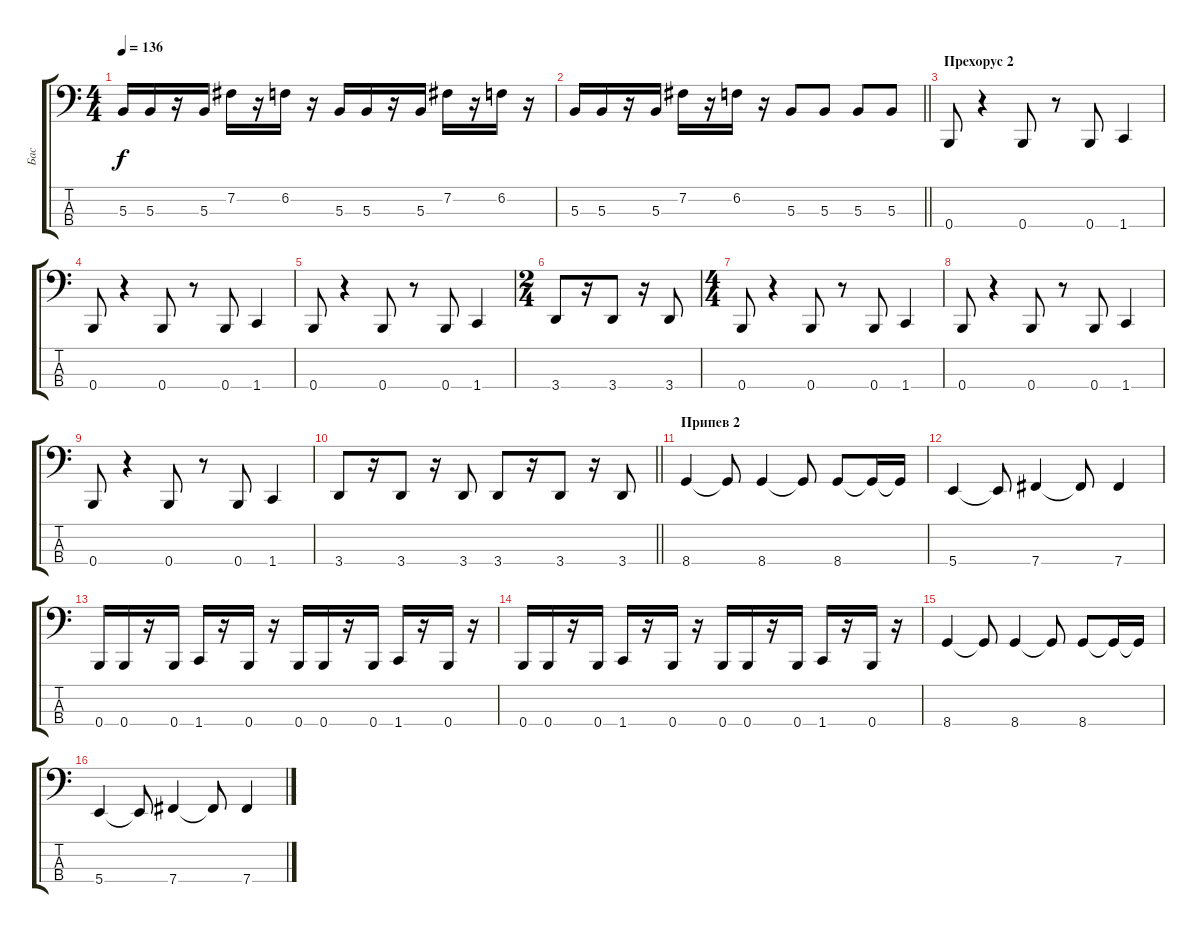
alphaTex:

\track ("Бас" "Бас") {instrument electricbasspick}
\staff {score tabs}
\tuning (E2 B1 Gb1 B0) {hide}
\ts (4 4)
\tempo 136
\clef f4
\ks c
5.3.16{dy f} 5.3.16 r.16 5.3.16 7.2.16 r.16 6.2.16 r.16 5.3.16 5.3.16 r.16 5.3.16 7.2.16 r.16 6.2.16 r.16 |
\barLineRight lightlight
5.3.16 5.3.16 r.16 5.3.16 7.2.16 r.16 6.2.16 r.16 5.3.8 5.3.8 5.3.8 5.3.8 |
\section ("" "Прехорус 2")
0.4.8 r.4 0.4.8 r.8 0.4.8 1.4.4 |
0.4.8 r.4 0.4.8 r.8 0.4.8 1.4.4 |
0.4.8 r.4 0.4.8 r.8 0.4.8 1.4.4 |
\ts (2 4)
3.4.8 r.16 3.4.8 r.16 3.4.8 |
\ts (4 4)
0.4.8 r.4 0.4.8 r.8 0.4.8 1.4.4 |
0.4.8 r.4 0.4.8 r.8 0.4.8 1.4.4 |
0.4.8 r.4 0.4.8 r.8 0.4.8 1.4.4 |
\barLineRight lightlight
3.4.8 r.16 3.4.8 r.16 3.4.8 3.4.8 r.16 3.4.8 r.16 3.4.8 |
\section ("" "Припев 2")
8.4.4 8.4{t}.8 8.4.4 8.4{t}.8 8.4.8 8.4{t}.16 8.4{t}.16 |
5.4.4 5.4{t}.8 7.4.4 7.4{t}.8 7.4.4 |
0.4.16 0.4.16 r.16 0.4.16 1.4.16 r.16 0.4.16 r.16 0.4.16 0.4.16 r.16 0.4.16 1.4.16 r.16 0.4.16 r.16 |
0.4.16 0.4.16 r.16 0.4.16 1.4.16 r.16 0.4.16 r.16 0.4.16 0.4.16 r.16 0.4.16 1.4.16 r.16 0.4.16 r.16 |
8.4.4 8.4{t}.8 8.4.4 8.4{t}.8 8.4.8 8.4{t}.16 8.4{t}.16 |
5.4.4 5.4{t}.8 7.4.4 7.4{t}.8 7.4.4
